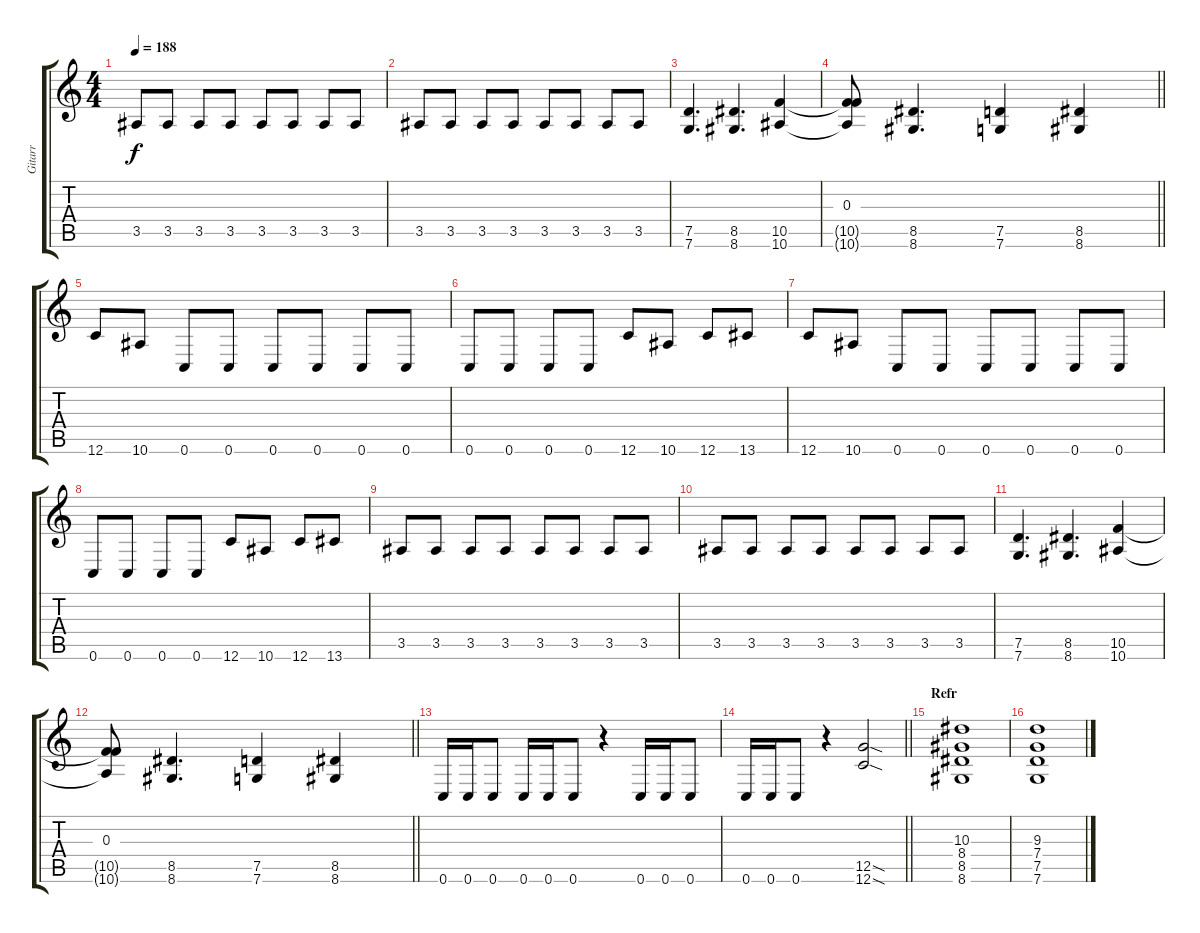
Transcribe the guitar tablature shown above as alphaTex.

\track ("Gitarr" "Gitarr") {instrument distortionguitar}
\staff {score tabs}
\tuning (D4 A3 F3 C3 G2 C2) {hide}
\ts (4 4)
\tempo 188
\clef g2
\ks c
3.5.8{dy f} 3.5.8 3.5.8 3.5.8 3.5.8 3.5.8 3.5.8 3.5.8 |
3.5.8 3.5.8 3.5.8 3.5.8 3.5.8 3.5.8 3.5.8 3.5.8 |
(7.5 7.6).4{d} (8.5 8.6).4{d} (10.5 10.6).4 |
\barLineRight lightlight
(0.3 10.5{t} 10.6{t}).8 (8.5 8.6).4{d} (7.5 7.6).4 (8.5 8.6).4 |
12.6.8 10.6.8 0.6.8 0.6.8 0.6.8 0.6.8 0.6.8 0.6.8 |
0.6.8 0.6.8 0.6.8 0.6.8 12.6.8 10.6.8 12.6.8 13.6.8 |
12.6.8 10.6.8 0.6.8 0.6.8 0.6.8 0.6.8 0.6.8 0.6.8 |
0.6.8 0.6.8 0.6.8 0.6.8 12.6.8 10.6.8 12.6.8 13.6.8 |
3.5.8 3.5.8 3.5.8 3.5.8 3.5.8 3.5.8 3.5.8 3.5.8 |
3.5.8 3.5.8 3.5.8 3.5.8 3.5.8 3.5.8 3.5.8 3.5.8 |
(7.5 7.6).4{d} (8.5 8.6).4{d} (10.5 10.6).4 |
\barLineRight lightlight
(0.3 10.5{t} 10.6{t}).8 (8.5 8.6).4{d} (7.5 7.6).4 (8.5 8.6).4 |
0.6.16 0.6.16 0.6.8 0.6.16 0.6.16 0.6.8 r.4 0.6.16 0.6.16 0.6.8 |
\barLineRight lightlight
0.6.16 0.6.16 0.6.8 r.4 (12.5{sod} 12.6{sod}).2 |
\section ("" "Refr")
(10.3 8.4 8.5 8.6).1 |
(9.3 7.4 7.5 7.6).1
